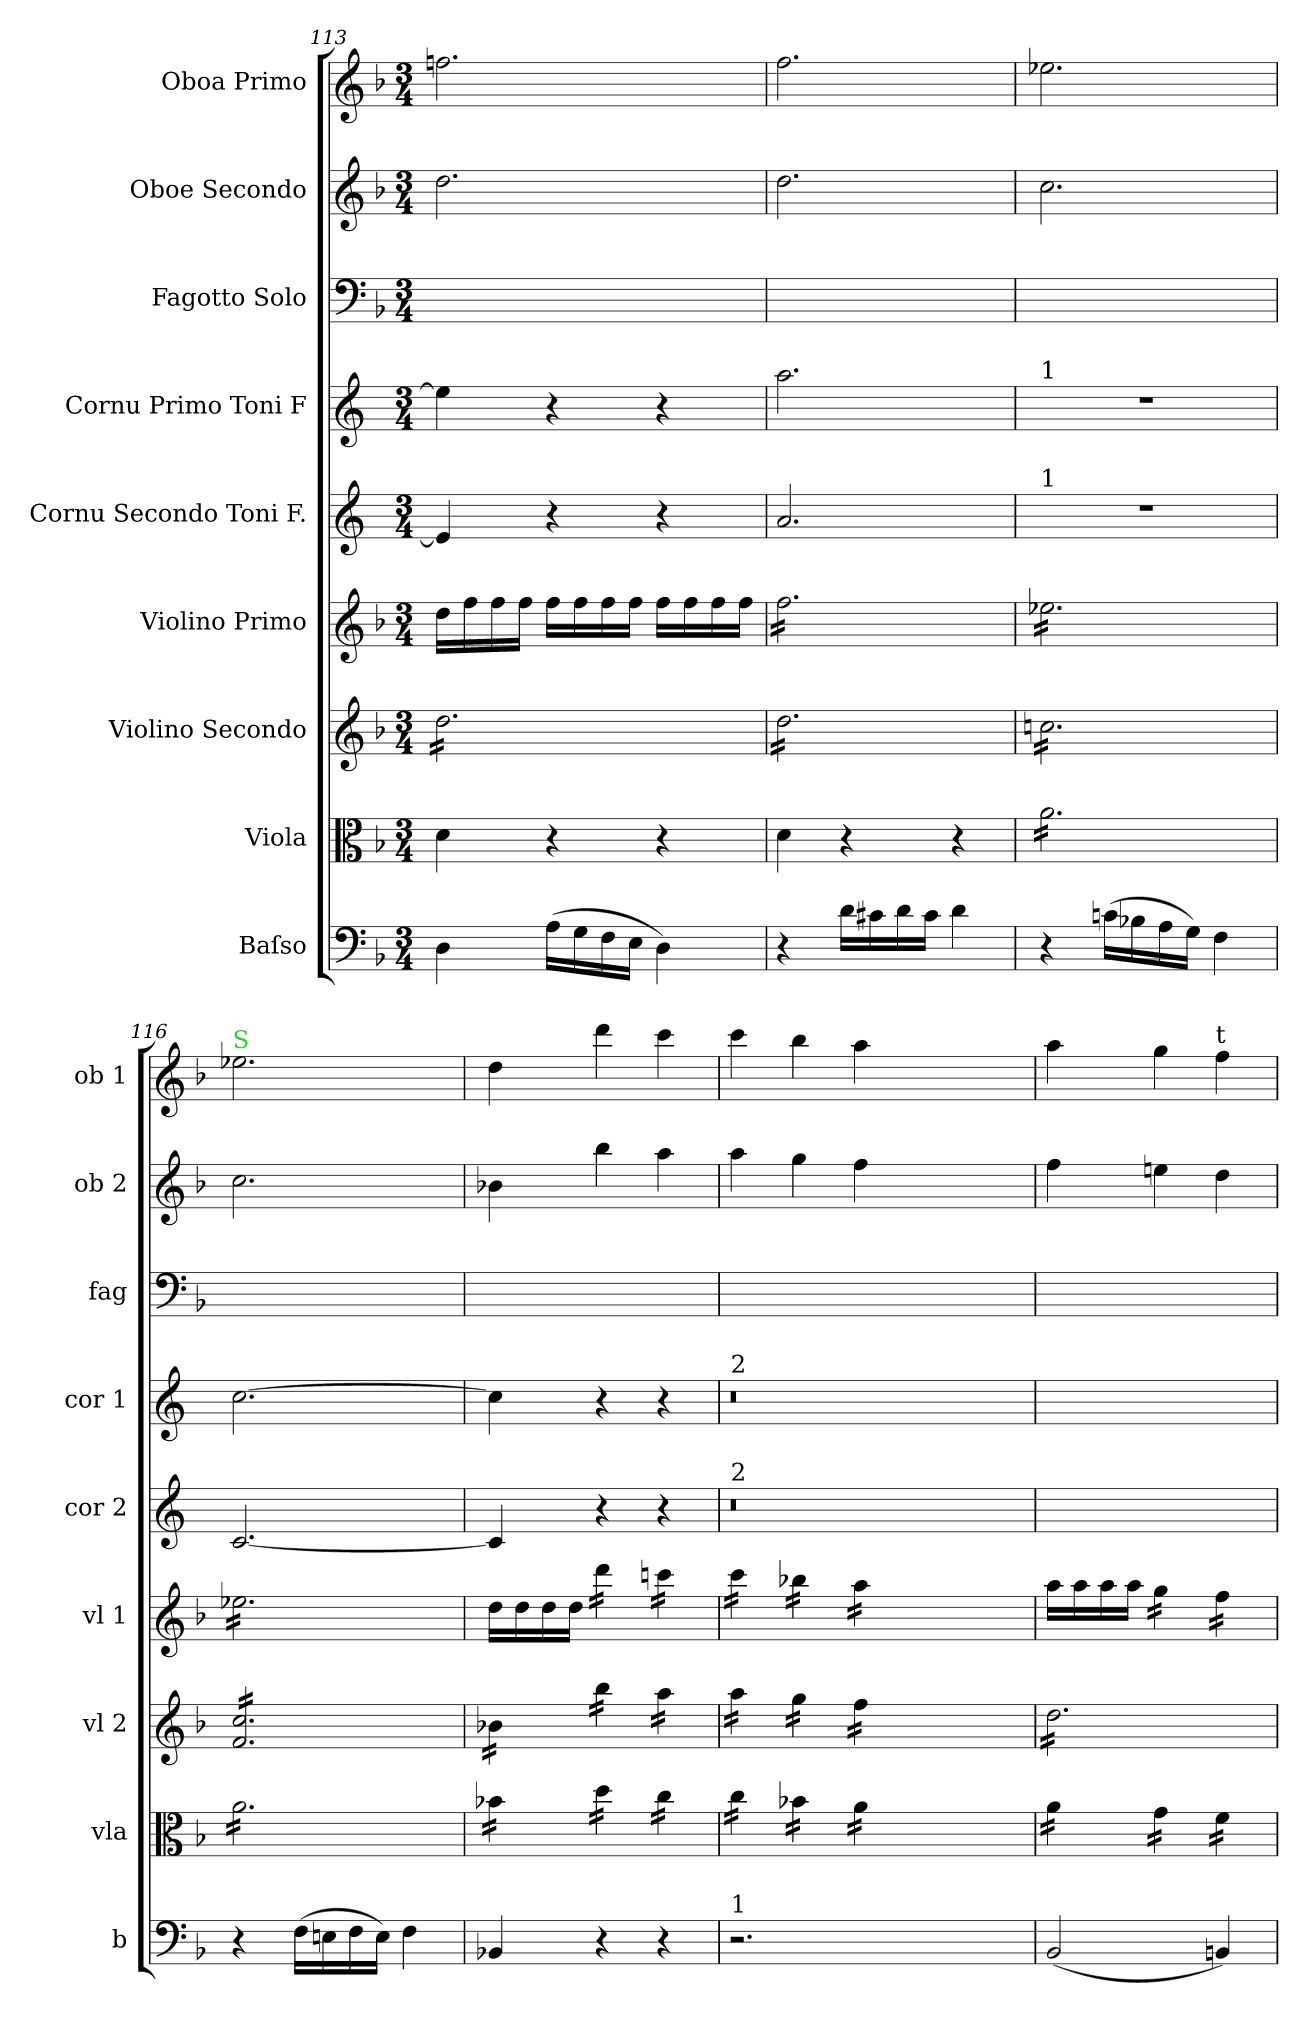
**kern	**kern	**kern	**kern	**kern	**kern	**kern	**kern	**kern
*part9	*part8	*part7	*part6	*part5	*part4	*part3	*part2	*part1
*staff9	*staff8	*staff7	*staff6	*staff5	*staff4	*staff3	*staff2	*staff1
*I"Baſso	*I"Viola	*I"Violino Secondo	*I"Violino Primo	*I"Cornu Secondo Toni F.	*I"Cornu Primo Toni F	*I"Fagotto Solo	*I"Oboe Secondo	*I"Oboa Primo
*I'b	*I'vla	*I'vl 2	*I'vl 1	*I'cor 2	*I'cor 1	*I'fag	*I'ob 2	*I'ob 1
*clefF4	*clefC3	*clefG2	*clefG2	*clefG2	*clefG2	*clefF4	*clefG2	*clefG2
*	*	*	*	*ITrd4c7	*ITrd4c7	*	*	*
*k[b-]	*k[b-]	*k[b-]	*k[b-]	*k[b-]	*k[b-]	*k[b-]	*k[b-]	*k[b-]
*F:	*F:	*F:	*F:	*F:	*F:	*F:	*F:	*F:
*M3/4	*M3/4	*M3/4	*M3/4	*M3/4	*M3/4	*M3/4	*M3/4	*M3/4
=113	=113	=113	=113	=113	=113	=113	=113	=113
*	*	*tremolo	*	*	*	*	*	*
4D\	4d\	16dd\LL	16dd\LL	4A/]	4a\]	2.ryy	2.dd\	2.ffn\
.	.	16dd\	16ff\	.	.	.	.	.
.	.	16dd\	16ff\	.	.	.	.	.
.	.	16dd\	16ff\JJ	.	.	.	.	.
(16A\LL	4r	16dd\	16ff\LL	4r	4r	.	.	.
16G\	.	16dd\	16ff\	.	.	.	.	.
16F\	.	16dd\	16ff\	.	.	.	.	.
16E\JJ	.	16dd\	16ff\JJ	.	.	.	.	.
4D\)	4r	16dd\	16ff\LL	4r	4r	.	.	.
.	.	16dd\	16ff\	.	.	.	.	.
.	.	16dd\	16ff\	.	.	.	.	.
.	.	16dd\JJ	16ff\JJ	.	.	.	.	.
=114	=114	=114	=114	=114	=114	=114	=114	=114
*	*	*	*tremolo	*	*	*	*	*
4r	4d\	16dd\LL	16ff\LL	2.d/	2.dd\	2.ryy	2.dd\	2.ff\
.	.	16dd\	16ff\	.	.	.	.	.
.	.	16dd\	16ff\	.	.	.	.	.
.	.	16dd\	16ff\	.	.	.	.	.
16d\LL	4r	16dd\	16ff\	.	.	.	.	.
16c#X\	.	16dd\	16ff\	.	.	.	.	.
16d\	.	16dd\	16ff\	.	.	.	.	.
16c#\JJ	.	16dd\	16ff\	.	.	.	.	.
4d\	4r	16dd\	16ff\	.	.	.	.	.
.	.	16dd\	16ff\	.	.	.	.	.
.	.	16dd\	16ff\	.	.	.	.	.
.	.	16dd\JJ	16ff\JJ	.	.	.	.	.
=115	=115	=115	=115	=115	=115	=115	=115	=115
!	!	!	!	!	!LO:TX:a:t=1	!	!	!
!	!	!	!	!LO:TX:a:t=1	!	!	!	!
*	*tremolo	*	*	*	*	*	*	*
4r	16a\LL	16ccn\LL	16ee-X\LL	2.r	2.r	2.ryy	2.cc\	2.ee-X\
.	16a\	16ccn\	16ee-X\	.	.	.	.	.
.	16a\	16ccn\	16ee-X\	.	.	.	.	.
.	16a\	16ccn\	16ee-X\	.	.	.	.	.
(16cn\LL	16a\	16ccn\	16ee-X\	.	.	.	.	.
16B-X\	16a\	16ccn\	16ee-X\	.	.	.	.	.
16A\	16a\	16ccn\	16ee-X\	.	.	.	.	.
16G\JJ)	16a\	16ccn\	16ee-X\	.	.	.	.	.
4F\	16a\	16ccn\	16ee-X\	.	.	.	.	.
.	16a\	16ccn\	16ee-X\	.	.	.	.	.
.	16a\	16ccn\	16ee-X\	.	.	.	.	.
.	16a\JJ	16ccn\JJ	16ee-X\JJ	.	.	.	.	.
=116	=116	=116	=116	=116	=116	=116	=116	=116
!	!	!	!	!	!	!	!	!LO:TX:a:color=limegreen:t=S
4r	16a\LL	16f/ 16cc/LL	16ee-X\LL	[2.F/	[2.f\	2.ryy	2.cc\	2.ee-X\
.	16a\	16f/ 16cc/	16ee-X\	.	.	.	.	.
.	16a\	16f/ 16cc/	16ee-X\	.	.	.	.	.
.	16a\	16f/ 16cc/	16ee-X\	.	.	.	.	.
(16F\LL	16a\	16f/ 16cc/	16ee-X\	.	.	.	.	.
16En\	16a\	16f/ 16cc/	16ee-X\	.	.	.	.	.
16F\	16a\	16f/ 16cc/	16ee-X\	.	.	.	.	.
16E\JJ)	16a\	16f/ 16cc/	16ee-X\	.	.	.	.	.
4F\	16a\	16f/ 16cc/	16ee-X\	.	.	.	.	.
.	16a\	16f/ 16cc/	16ee-X\	.	.	.	.	.
.	16a\	16f/ 16cc/	16ee-X\	.	.	.	.	.
.	16a\JJ	16f/ 16cc/JJ	16ee-X\JJ	.	.	.	.	.
*	*	*	*Xtremolo	*	*	*	*	*
=117	=117	=117	=117	=117	=117	=117	=117	=117
4BB-X/	16b-X\LL	16b-X\LL	16dd\LL	4F/]	4f\]	2.ryy	4b-X\	4dd\
.	16b-X\	16b-X\	16dd\	.	.	.	.	.
.	16b-X\	16b-X\	16dd\	.	.	.	.	.
.	16b-X\JJ	16b-X\JJ	16dd\JJ	.	.	.	.	.
*	*	*	*tremolo	*	*	*	*	*
4r	16dd\LL	16bb-\LL	16ddd\LL	4r	4r	.	4bb-\	4ddd\
.	16dd\	16bb-\	16ddd\	.	.	.	.	.
.	16dd\	16bb-\	16ddd\	.	.	.	.	.
.	16dd\JJ	16bb-\JJ	16ddd\JJ	.	.	.	.	.
4r	16cc\LL	16aa\LL	16cccn\LL	4r	4r	.	4aa\	4ccc\
.	16cc\	16aa\	16cccn\	.	.	.	.	.
.	16cc\	16aa\	16cccn\	.	.	.	.	.
.	16cc\JJ	16aa\JJ	16cccn\JJ	.	.	.	.	.
=118	=118	=118	=118	=118	=118	=118	=118	=118
!	!	!	!	!	!LO:TX:a:t=2	!	!	!
!	!	!	!	!LO:TX:a:t=2	!	!	!	!
!LO:TX:a:t=1	!	!	!	!	!	!	!	!
!	!	!	!	!LO:N:vis=0	!LO:N:vis=0	!	!	!
2.r	16cc\LL	16aa\LL	16ccc\LL	1.r	1.r	2.ryy	4aa\	4ccc\
.	16cc\	16aa\	16ccc\	.	.	.	.	.
.	16cc\	16aa\	16ccc\	.	.	.	.	.
.	16cc\JJ	16aa\JJ	16ccc\JJ	.	.	.	.	.
.	16b-X\LL	16gg\LL	16bb-X\LL	.	.	.	4gg\	4bb-\
.	16b-X\	16gg\	16bb-X\	.	.	.	.	.
.	16b-X\	16gg\	16bb-X\	.	.	.	.	.
.	16b-X\JJ	16gg\JJ	16bb-X\JJ	.	.	.	.	.
.	16a\LL	16ff\LL	16aa\LL	.	.	.	4ff\	4aa\
.	16a\	16ff\	16aa\	.	.	.	.	.
.	16a\	16ff\	16aa\	.	.	.	.	.
.	16a\JJ	16ff\JJ	16aa\JJ	.	.	.	.	.
*	*	*	*Xtremolo	*	*	*	*	*
2.ryy	2.ryy	2.ryy	2.ryy	.	.	2.ryy	2.ryy	2.ryy
=119	=119	=119	=119	=119	=119	=119	=119	=119
(2BB-/	16a\LL	16dd\LL	16aa\LL	2.ryy	2.ryy	2.ryy	4ff\	4aa\
.	16a\	16dd\	16aa\	.	.	.	.	.
.	16a\	16dd\	16aa\	.	.	.	.	.
.	16a\JJ	16dd\	16aa\JJ	.	.	.	.	.
*	*	*	*tremolo	*	*	*	*	*
.	16g\LL	16dd\	16gg\LL	.	.	.	4een\	4gg\
.	16g\	16dd\	16gg\	.	.	.	.	.
.	16g\	16dd\	16gg\	.	.	.	.	.
.	16g\JJ	16dd\	16gg\JJ	.	.	.	.	.
!	!	!	!	!	!	!	!	!LO:TX:a:t=t
4BBn/)	16f\LL	16dd\	16ff\LL	.	.	.	4dd\	4ff\
.	16f\	16dd\	16ff\	.	.	.	.	.
.	16f\	16dd\	16ff\	.	.	.	.	.
.	16f\JJ	16dd\JJ	16ff\JJ	.	.	.	.	.
*	*	*	*Xtremolo	*	*	*	*	*
*	*	*Xtremolo	*	*	*	*	*	*
*	*Xtremolo	*	*	*	*	*	*	*
=	=	=	=	=	=	=	=	=
*-	*-	*-	*-	*-	*-	*-	*-	*-
